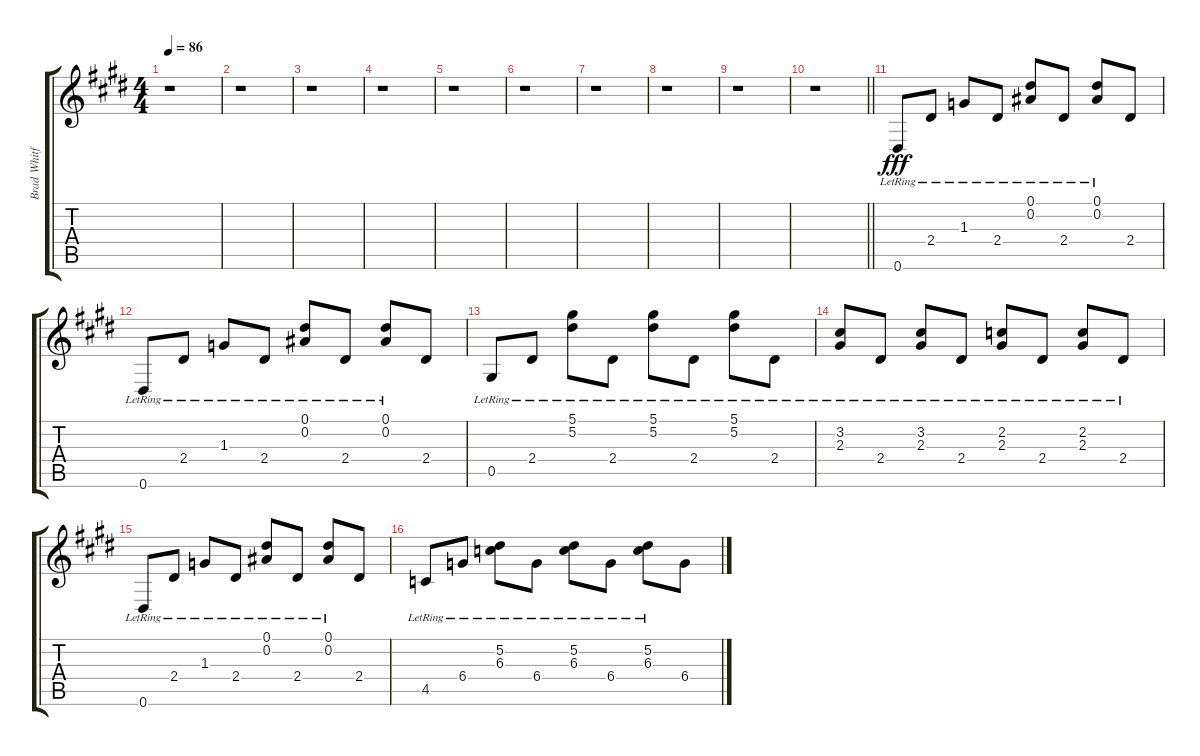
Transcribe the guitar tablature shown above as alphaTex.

\track ("Brad Whitford" "Brad Whitf") {instrument acousticguitarnylon}
\staff {score tabs}
\tuning (Eb4 Bb3 Gb3 Db3 Ab2 Eb2) {hide}
\ts (4 4)
\tempo 86
\clef g2
\ks e
r.1{dy fff instrument acousticguitarnylon} |
\ks c#minor
r.1 |
r.1 |
r.1 |
\ks e
r.1 |
\ks c#minor
r.1 |
r.1 |
r.1 |
\ks e
r.1 |
\barLineRight lightlight
\ks c#minor
r.1 |
\ks e
0.6{lr}.8 2.4{lr}.8 1.3{lr}.8 2.4{lr}.8 (0.1{lr} 0.2{lr}).8 2.4{lr}.8 (0.1{lr} 0.2{lr}).8 2.4.8 |
\ks c#minor
0.6{lr}.8 2.4{lr}.8 1.3{lr}.8 2.4{lr}.8 (0.1{lr} 0.2{lr}).8 2.4{lr}.8 (0.1{lr} 0.2{lr}).8 2.4.8 |
0.5{lr}.8 2.4{lr}.8 (5.1{lr} 5.2{lr}).8 2.4{lr}.8 (5.1{lr} 5.2{lr}).8 2.4{lr}.8 (5.1{lr} 5.2{lr}).8 2.4{lr}.8 |
(3.2{lr} 2.3{lr}).8 2.4{lr}.8 (3.2{lr} 2.3{lr}).8 2.4{lr}.8 (2.2{lr} 2.3{lr}).8 2.4{lr}.8 (2.2{lr} 2.3{lr}).8 2.4{lr}.8 |
\ks e
0.6{lr}.8 2.4{lr}.8 1.3{lr}.8 2.4{lr}.8 (0.1{lr} 0.2{lr}).8 2.4{lr}.8 (0.1{lr} 0.2{lr}).8 2.4.8 |
\ks c#minor
4.5{lr}.8 6.4{lr}.8 (5.2{lr} 6.3{lr}).8 6.4{lr}.8 (5.2{lr} 6.3{lr}).8 6.4{lr}.8 (5.2{lr} 6.3{lr}).8 6.4.8
